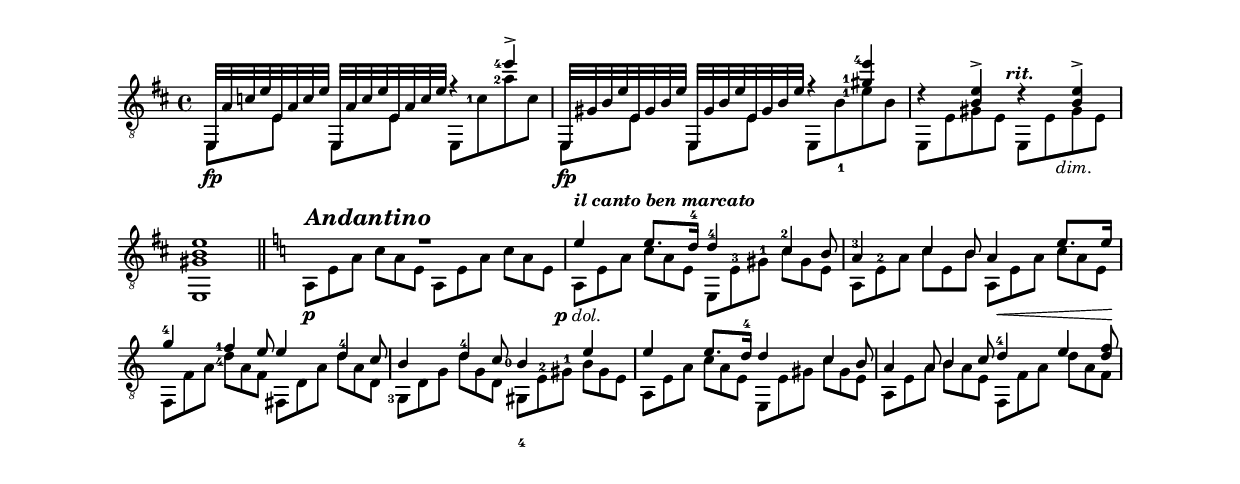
% INSPIRATIONAL HEADER FOR LILYPOND DOCUMENTATION fretted-strings %
% Passage from Johann Kaspar Mertz "Opern Revue, Op. 8, no. 17"   %
% on melodies from Bellini's "Norma"                              %
%*****************************************************************%

\version "2.15.18"

#(set-global-staff-size 15)
\paper {
  line-width = 17\cm
  indent = 0\cm
}

\header {
  lsrtags = "headwords"
  texidoc = ""
  doctitle = "headword"
}


\layout {
  \context {
    \Score
    \remove "Bar_number_engraver"
  }
}

%%%% shortcuts
% fingering orientations
sfol = \set fingeringOrientations = #'(left)
sfor = \set fingeringOrientations = #'(right)
sfod = \set fingeringOrientations = #'(down)
sfou = \set fingeringOrientations = #'(up)

% string number orientations
ssnol = \set stringNumberOrientations = #'(left)  %(down right up)
ssnou = \set stringNumberOrientations = #'(up)
ssnod = \set stringNumberOrientations = #'(down)
ssnor = \set stringNumberOrientations = #'(right)

% define fingering offset
FO = #(define-music-function (parser location offsetX offsetY) (number? number?)
#{
  \once \override Voice.Fingering #'extra-offset = #(cons offsetX offsetY)
#})

% markups
rit = \markup \center-align { \bold { \italic { " rit." } } }
dimin = \markup \center-align { \italic { " dim." } }
andantino = \markup \left-align { \italic { \bold { \fontsize #2.5 { "Andantino" } } } }
benmarcato = \markup { \italic { \bold { "il canto ben marcato" } } }
pdolce = #(make-dynamic-script (markup #:line (#:dynamic "p" #:normal-text #:italic "dol.")))

%%% THE MUSIC %%%

melody = \relative c {
  \clef "treble_8"
  \key d \major
  \time 4/4
  \voiceOne
  \sfol
  e,32 a' c e
  e, a c e
  e,, a' c e
  e, a c e
  f4\rest <e'-4>4-> | % m. 1

  e,,,32 gis' b e
  e, gis b e
  e,, gis' b e
  e, gis b e
  f4\rest \FO #'0.4 #'0.5 <gis-1 e'-4>4 | % m. 2

  d4\rest <b e>-> d4\rest^\rit <b e>4-> | % m. 3
  <gis b e>1 | % m. 4

  \bar "||"
  \key a \minor
  R1 % m. 5

  e'4^\benmarcato e8. d16-4
  d4-4 \times 2/3 { \sfou \FO #'-0.3 #'0.6 <c-2>4 b8 } | % end of m. 6

  \FO #'-0.3 #'0.3
  <a-3>4 \times 2/3 { c4 b8 } a4 e'8. e16 | % m. 7

  \FO #'-0.3 #'0.3
  <g-4>4 \times 2/3 { \sfol \FO #'0.3 #'0.0 <f-1>4 e8 } e4  % beg of m. 8
  \times 2/3 { \sfou <d-4>4 c8 } | % end of m. 8

  b4 \times 2/3 { d4-4 c8 } \sfou \FO #'-1.7 #'-1.5 <b-0>4 e | % end of m. 9

  e4 e8. d16-4 d4 \times 2/3 { c4 b8 } | % m. 10

  \times 2/3 { a4 a8 b4 c8 } % beg of m. 11
  \sfou \FO #'-0.3 #'0.3
  <d-4>4^\< \times 2/3 { e4 <d f>8\! } | % end of m. 11
}

bass = \relative c {
  \key d \major
  \time 4/4
  \voiceTwo

  e,8\fp[ e'] e,[ e'] e, \sfol <c''-1> <a'-2> c, | % m. 1

  e,,8\fp[ e'] e,[ e'] e, \sfod \FO #'0.2 #'-0.2 <b''-1>  % beg m. 2
  \sfol \FO #'0.3 #'0.0 <e-1> b | % end m. 2

  e,,8 e' gis e e, e' gis_\dimin e | % m. 3

  e,1 | % m. 4

  %% new section starts here in A minor
  \set Score.beamExceptions = #'()
  \once \override TextScript #'staff-padding = #1.7
  \times 2/3 { a8\p^\andantino e' a c a e a, e' a c a e } | % m. 5

  \times 2/3 { a,8\pdolce e' a c a e } % beg m. 6
  \times 2/3 { e,8 \sfou <e'-3> <gis-1> c gis e } | % end m. 6

  \times 2/3 { a,8 <e'-2> a c e, b' a, e' a c a e } | % m. 7

  \times 2/3 { f,8 f' a \sfol \FO #'0.3 #'-0.5 <d-4> a f fis, d' a' d a d, } | % m. 8

  \times 2/3 { <g,-3>8 d' g d' g, d % beg m. 9
    \sfod \FO #'0.0 #'-2.0 <gis,-4> \sfou <e'-2> <gis-1> b gis e } | % end m. 9

  \times 2/3 { a,8 e' a c a e e, e' gis c gis e } | % m. 10

  \times 2/3 { a,8 e' a b a e f, f' a d a f } | % m. 11
}

\score {
  \new Staff = "guitar" <<
    \context Voice = "upper" { \melody }
    \context Voice = "lower" { \bass }
  >>
  \layout {
    \context {
      \Score
      \override Fingering #'staff-padding = #'()
      \override TupletNumber #'stencil = ##f
      \override TupletBracket #'bracket-visibility = ##f
    }
  }
  \midi { }
}
